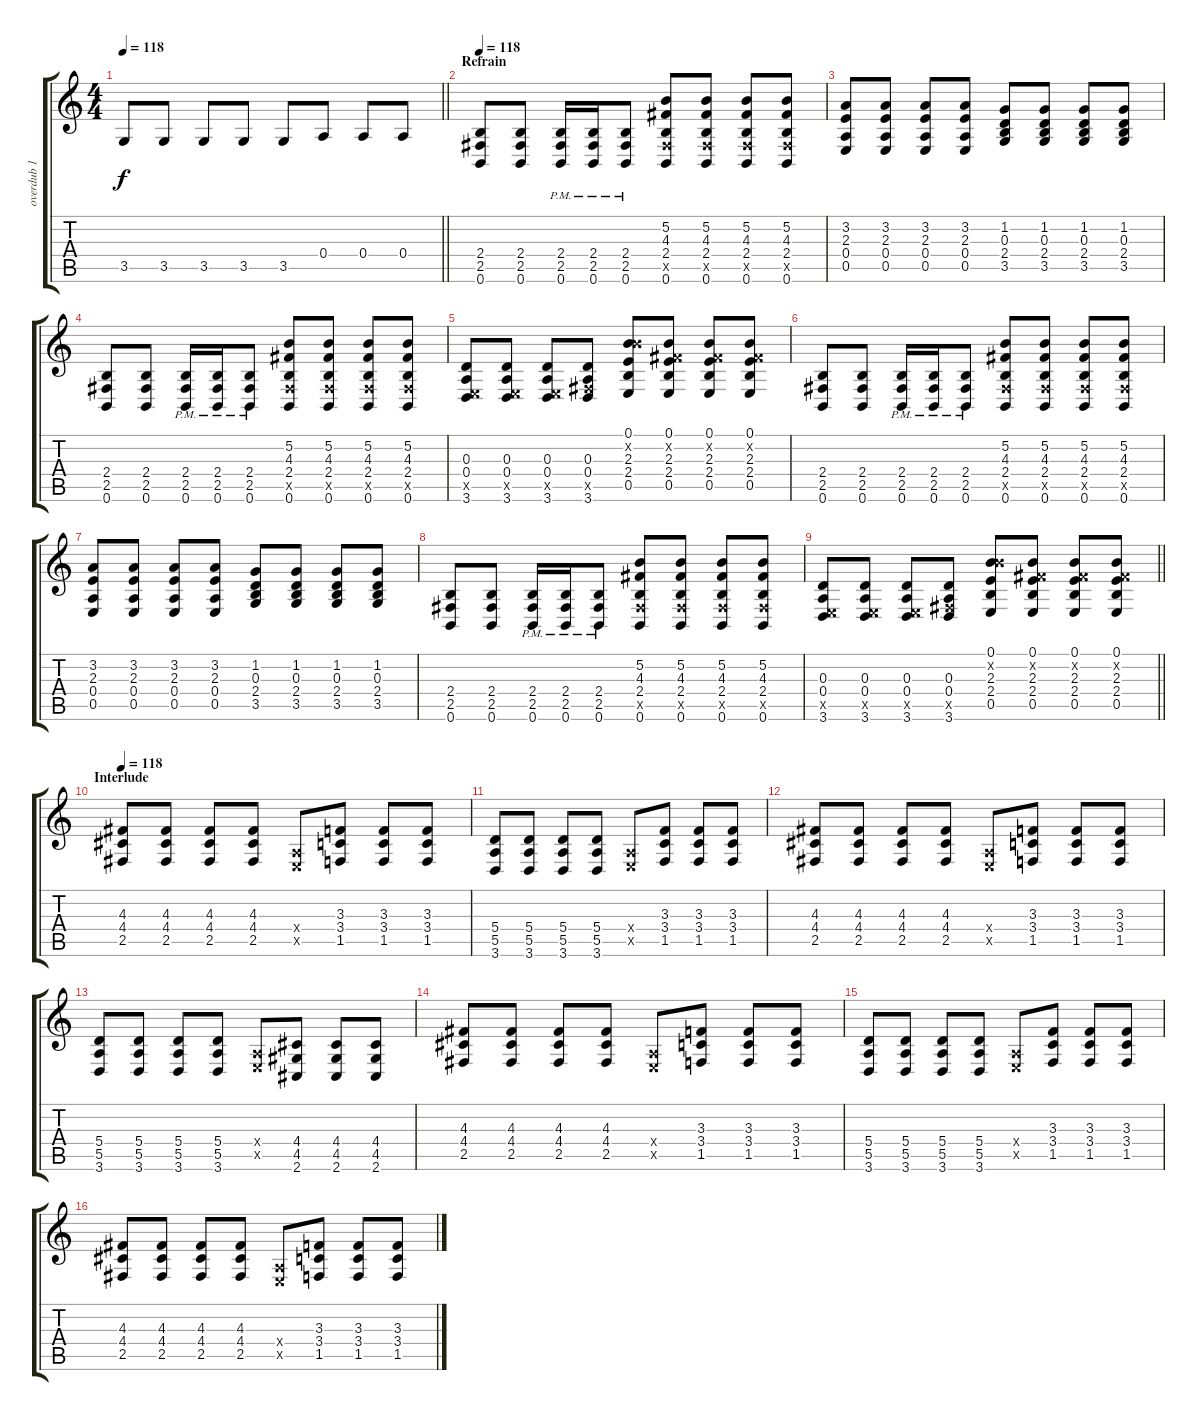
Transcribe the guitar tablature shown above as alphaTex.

\track ("overdub 1" "overdub 1") {instrument distortionguitar}
\staff {score tabs}
\tuning (B3 Gb3 D3 A2 E2 B1) {hide}
\ts (4 4)
\tempo 118
\clef g2
\barLineRight lightlight
\ks c
3.5.8{dy f} 3.5.8 3.5.8 3.5.8 3.5.8 0.4.8 0.4.8 0.4.8 |
\section ("" "Refrain")
\tempo 118
(2.4 2.5 0.6).8{volume 10 balance 14 instrument distortionguitar} (2.4 2.5 0.6).8 (2.4{pm} 2.5{pm} 0.6{pm}).16 (2.4{pm} 2.5{pm} 0.6{pm}).16 (2.4{pm} 2.5{pm} 0.6{pm}).8 (5.2 4.3 2.4 2.5{x} 0.6).8 (5.2 4.3 2.4 2.5{x} 0.6).8 (5.2 4.3 2.4 2.5{x} 0.6).8 (5.2 4.3 2.4 2.5{x} 0.6).8 |
(3.2 2.3 0.4 0.5).8 (3.2 2.3 0.4 0.5).8 (3.2 2.3 0.4 0.5).8 (3.2 2.3 0.4 0.5).8 (1.2 0.3 2.4 3.5).8 (1.2 0.3 2.4 3.5).8 (1.2 0.3 2.4 3.5).8 (1.2 0.3 2.4 3.5).8 |
(2.4 2.5 0.6).8 (2.4 2.5 0.6).8 (2.4{pm} 2.5{pm} 0.6{pm}).16 (2.4{pm} 2.5{pm} 0.6{pm}).16 (2.4{pm} 2.5{pm} 0.6{pm}).8 (5.2 4.3 2.4 2.5{x} 0.6).8 (5.2 4.3 2.4 2.5{x} 0.6).8 (5.2 4.3 2.4 2.5{x} 0.6).8 (5.2 4.3 2.4 2.5{x} 0.6).8 |
(0.3 0.4 0.5{x} 3.6).8 (0.3 0.4 0.5{x} 3.6).8 (0.3 0.4 0.5{x} 3.6).8 (0.3 0.4 2.5{x} 3.6).8 (0.1 5.2{x} 2.3 2.4 0.5).8 (0.1 0.2{x} 2.3 2.4 0.5).8 (0.1 0.2{x} 2.3 2.4 0.5).8 (0.1 0.2{x} 2.3 2.4 0.5).8 |
(2.4 2.5 0.6).8 (2.4 2.5 0.6).8 (2.4{pm} 2.5{pm} 0.6{pm}).16 (2.4{pm} 2.5{pm} 0.6{pm}).16 (2.4{pm} 2.5{pm} 0.6{pm}).8 (5.2 4.3 2.4 2.5{x} 0.6).8 (5.2 4.3 2.4 2.5{x} 0.6).8 (5.2 4.3 2.4 2.5{x} 0.6).8 (5.2 4.3 2.4 2.5{x} 0.6).8 |
(3.2 2.3 0.4 0.5).8 (3.2 2.3 0.4 0.5).8 (3.2 2.3 0.4 0.5).8 (3.2 2.3 0.4 0.5).8 (1.2 0.3 2.4 3.5).8 (1.2 0.3 2.4 3.5).8 (1.2 0.3 2.4 3.5).8 (1.2 0.3 2.4 3.5).8 |
(2.4 2.5 0.6).8 (2.4 2.5 0.6).8 (2.4{pm} 2.5{pm} 0.6{pm}).16 (2.4{pm} 2.5{pm} 0.6{pm}).16 (2.4{pm} 2.5{pm} 0.6{pm}).8 (5.2 4.3 2.4 2.5{x} 0.6).8 (5.2 4.3 2.4 2.5{x} 0.6).8 (5.2 4.3 2.4 2.5{x} 0.6).8 (5.2 4.3 2.4 2.5{x} 0.6).8 |
\barLineRight lightlight
(0.3 0.4 0.5{x} 3.6).8 (0.3 0.4 0.5{x} 3.6).8 (0.3 0.4 0.5{x} 3.6).8 (0.3 0.4 2.5{x} 3.6).8 (0.1 5.2{x} 2.3 2.4 0.5).8 (0.1 0.2{x} 2.3 2.4 0.5).8 (0.1 0.2{x} 2.3 2.4 0.5).8 (0.1 0.2{x} 2.3 2.4 0.5).8 |
\section ("" "Interlude")
\tempo 118
(4.3 4.4 2.5).8{volume 10 balance 14 instrument distortionguitar} (4.3 4.4 2.5).8 (4.3 4.4 2.5).8 (4.3 4.4 2.5).8 (0.4{x} 0.5{x}).8 (3.3 3.4 1.5).8 (3.3 3.4 1.5).8 (3.3 3.4 1.5).8 |
(5.4 5.5 3.6).8 (5.4 5.5 3.6).8 (5.4 5.5 3.6).8 (5.4 5.5 3.6).8 (0.4{x} 0.5{x}).8 (3.3 3.4 1.5).8 (3.3 3.4 1.5).8 (3.3 3.4 1.5).8 |
(4.3 4.4 2.5).8 (4.3 4.4 2.5).8 (4.3 4.4 2.5).8 (4.3 4.4 2.5).8 (0.4{x} 0.5{x}).8 (3.3 3.4 1.5).8 (3.3 3.4 1.5).8 (3.3 3.4 1.5).8 |
(5.4 5.5 3.6).8 (5.4 5.5 3.6).8 (5.4 5.5 3.6).8 (5.4 5.5 3.6).8 (0.4{x} 0.5{x}).8 (4.4 4.5 2.6).8 (4.4 4.5 2.6).8 (4.4 4.5 2.6).8 |
(4.3 4.4 2.5).8 (4.3 4.4 2.5).8 (4.3 4.4 2.5).8 (4.3 4.4 2.5).8 (0.4{x} 0.5{x}).8 (3.3 3.4 1.5).8 (3.3 3.4 1.5).8 (3.3 3.4 1.5).8 |
(5.4 5.5 3.6).8 (5.4 5.5 3.6).8 (5.4 5.5 3.6).8 (5.4 5.5 3.6).8 (0.4{x} 0.5{x}).8 (3.3 3.4 1.5).8 (3.3 3.4 1.5).8 (3.3 3.4 1.5).8 |
(4.3 4.4 2.5).8 (4.3 4.4 2.5).8 (4.3 4.4 2.5).8 (4.3 4.4 2.5).8 (0.4{x} 0.5{x}).8 (3.3 3.4 1.5).8 (3.3 3.4 1.5).8 (3.3 3.4 1.5).8
